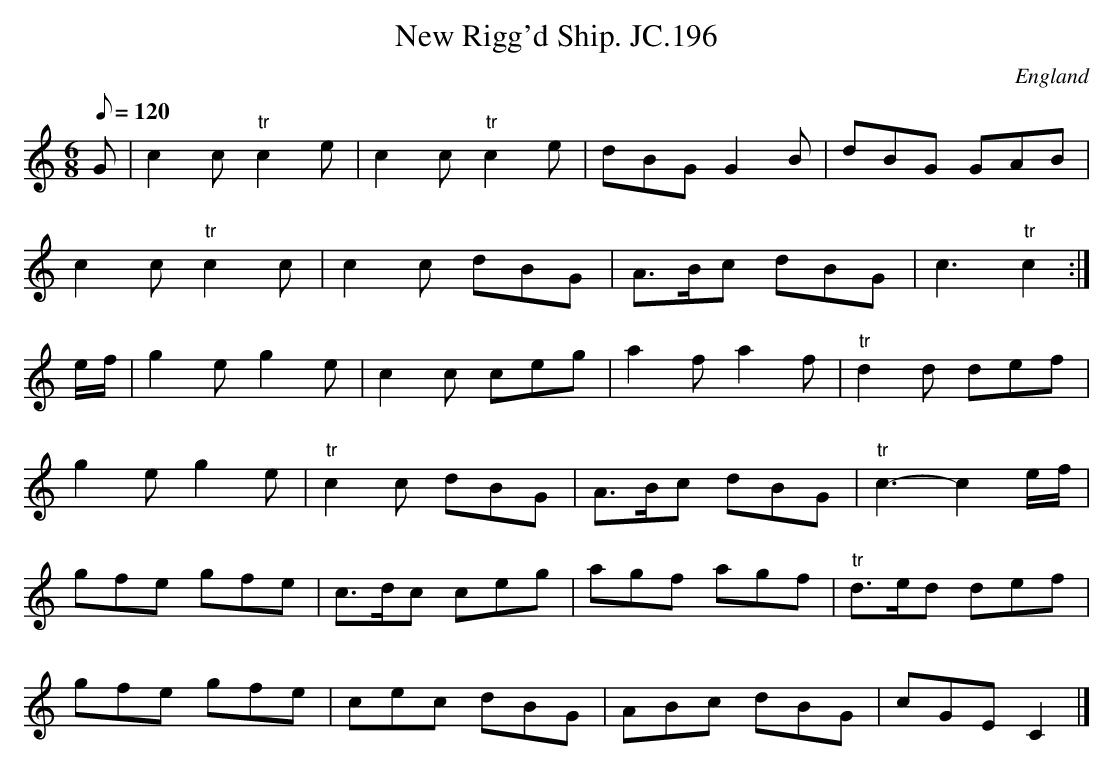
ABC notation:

X:1
T:New Rigg'd Ship. JC.196
M:6/8
L:1/8
Q:120
O:England
K:C
G|c2c"tr"c2e|c2c"tr"c2e|dBGG2B|dBG GAB|!
c2c"tr"c2c|c2c dBG|A>Bc dBG|c3"tr"c2:|!
e/f/|g2eg2e|c2c ceg|a2fa2f|"tr"d2d def|!
g2eg2e|"tr"c2c dBG|A>Bc dBG|"tr"c3-c2e/f/|!
gfe gfe|c>dc ceg|agf agf|"tr"d>ed def|!
gfe gfe|cec dBG|ABc dBG|cGEC2|]
